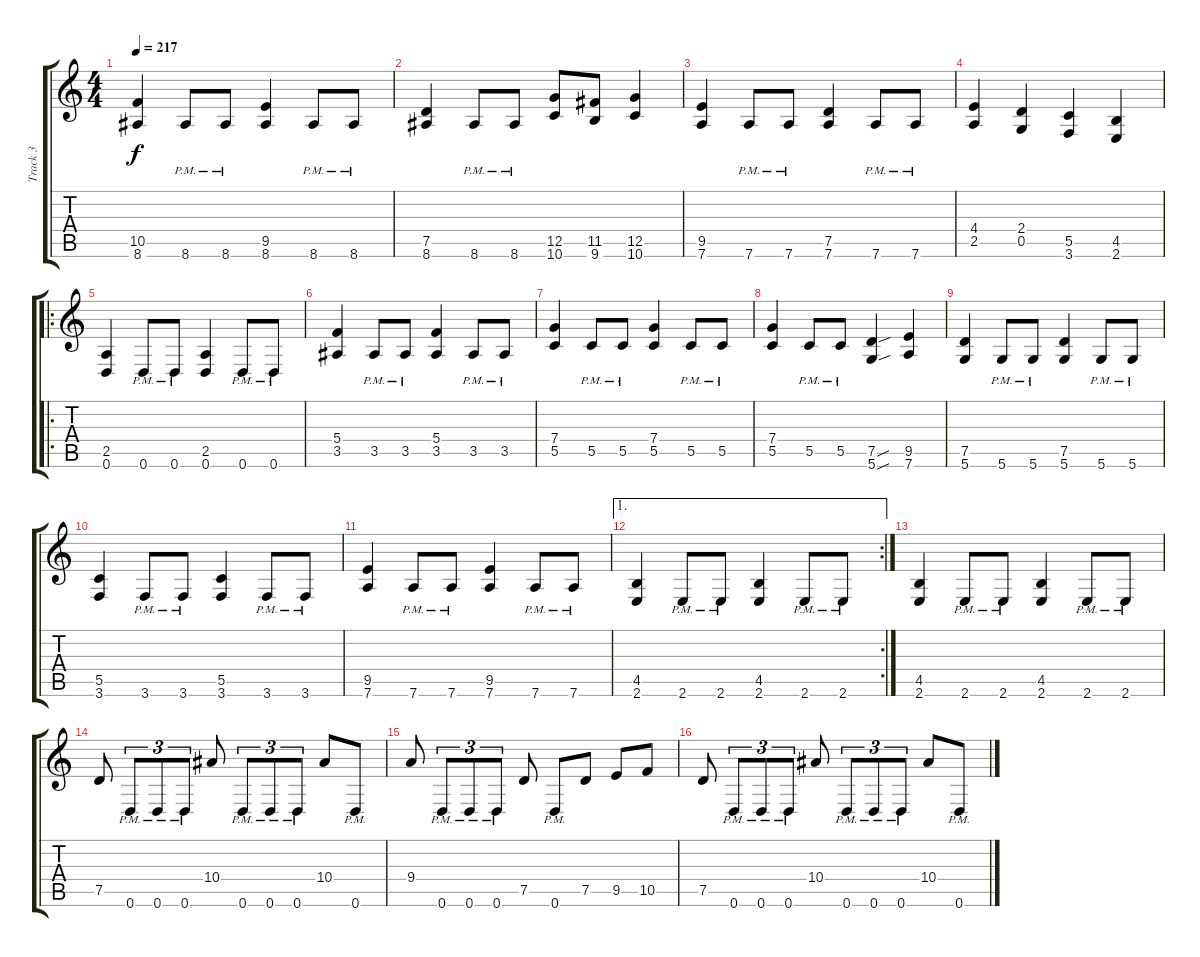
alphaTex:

\track ("Track 3" "Track 3") {instrument distortionguitar}
\staff {score tabs}
\tuning (D4 A3 F3 C3 G2 D2) {hide}
\ts (4 4)
\tempo 217
\clef g2
\ks c
(10.5 8.6).4{dy f} 8.6{pm}.8 8.6{pm}.8 (9.5 8.6).4 8.6{pm}.8 8.6{pm}.8 |
(7.5 8.6).4 8.6{pm}.8 8.6{pm}.8 (12.5 10.6).8 (11.5 9.6).8 (12.5 10.6).4 |
(9.5 7.6).4 7.6{pm}.8 7.6{pm}.8 (7.5 7.6).4 7.6{pm}.8 7.6{pm}.8 |
(4.4 2.5).4 (2.4 0.5).4 (5.5 3.6).4 (4.5 2.6).4 |
\ro
(2.5 0.6).4{balance 8} 0.6{pm}.8 0.6{pm}.8 (2.5 0.6).4 0.6{pm}.8 0.6{pm}.8 |
(5.4 3.5).4 3.5{pm}.8 3.5{pm}.8 (5.4 3.5).4 3.5{pm}.8 3.5{pm}.8 |
(7.4 5.5).4 5.5{pm}.8 5.5{pm}.8 (7.4 5.5).4 5.5{pm}.8 5.5{pm}.8 |
(7.4 5.5).4 5.5{pm}.8 5.5{pm}.8 (7.5{sou} 5.6{sou}).4 (9.5 7.6).4 |
(7.5 5.6).4 5.6{pm}.8 5.6{pm}.8 (7.5 5.6).4 5.6{pm}.8 5.6{pm}.8 |
(5.5 3.6).4 3.6{pm}.8 3.6{pm}.8 (5.5 3.6).4 3.6{pm}.8 3.6{pm}.8 |
(9.5 7.6).4 7.6{pm}.8 7.6{pm}.8 (9.5 7.6).4 7.6{pm}.8 7.6{pm}.8 |
\ae 1
\rc 2
(4.5 2.6).4 2.6{pm}.8 2.6{pm}.8 (4.5 2.6).4 2.6{pm}.8 2.6{pm}.8 |
(4.5 2.6).4 2.6{pm}.8 2.6{pm}.8 (4.5 2.6).4 2.6{pm}.8 2.6{pm}.8 |
7.5.8{balance 16} 0.6{pm}.8{tu (3 2)} 0.6{pm}.8{tu (3 2)} 0.6{pm}.8{tu (3 2)} 10.4.8 0.6{pm}.8{tu (3 2)} 0.6{pm}.8{tu (3 2)} 0.6{pm}.8{tu (3 2)} 10.4.8 0.6{pm}.8 |
9.4.8 0.6{pm}.8{tu (3 2)} 0.6{pm}.8{tu (3 2)} 0.6{pm}.8{tu (3 2)} 7.5.8 0.6{pm}.8 7.5.8 9.5.8 10.5.8 |
7.5.8 0.6{pm}.8{tu (3 2)} 0.6{pm}.8{tu (3 2)} 0.6{pm}.8{tu (3 2)} 10.4.8 0.6{pm}.8{tu (3 2)} 0.6{pm}.8{tu (3 2)} 0.6{pm}.8{tu (3 2)} 10.4.8 0.6{pm}.8
